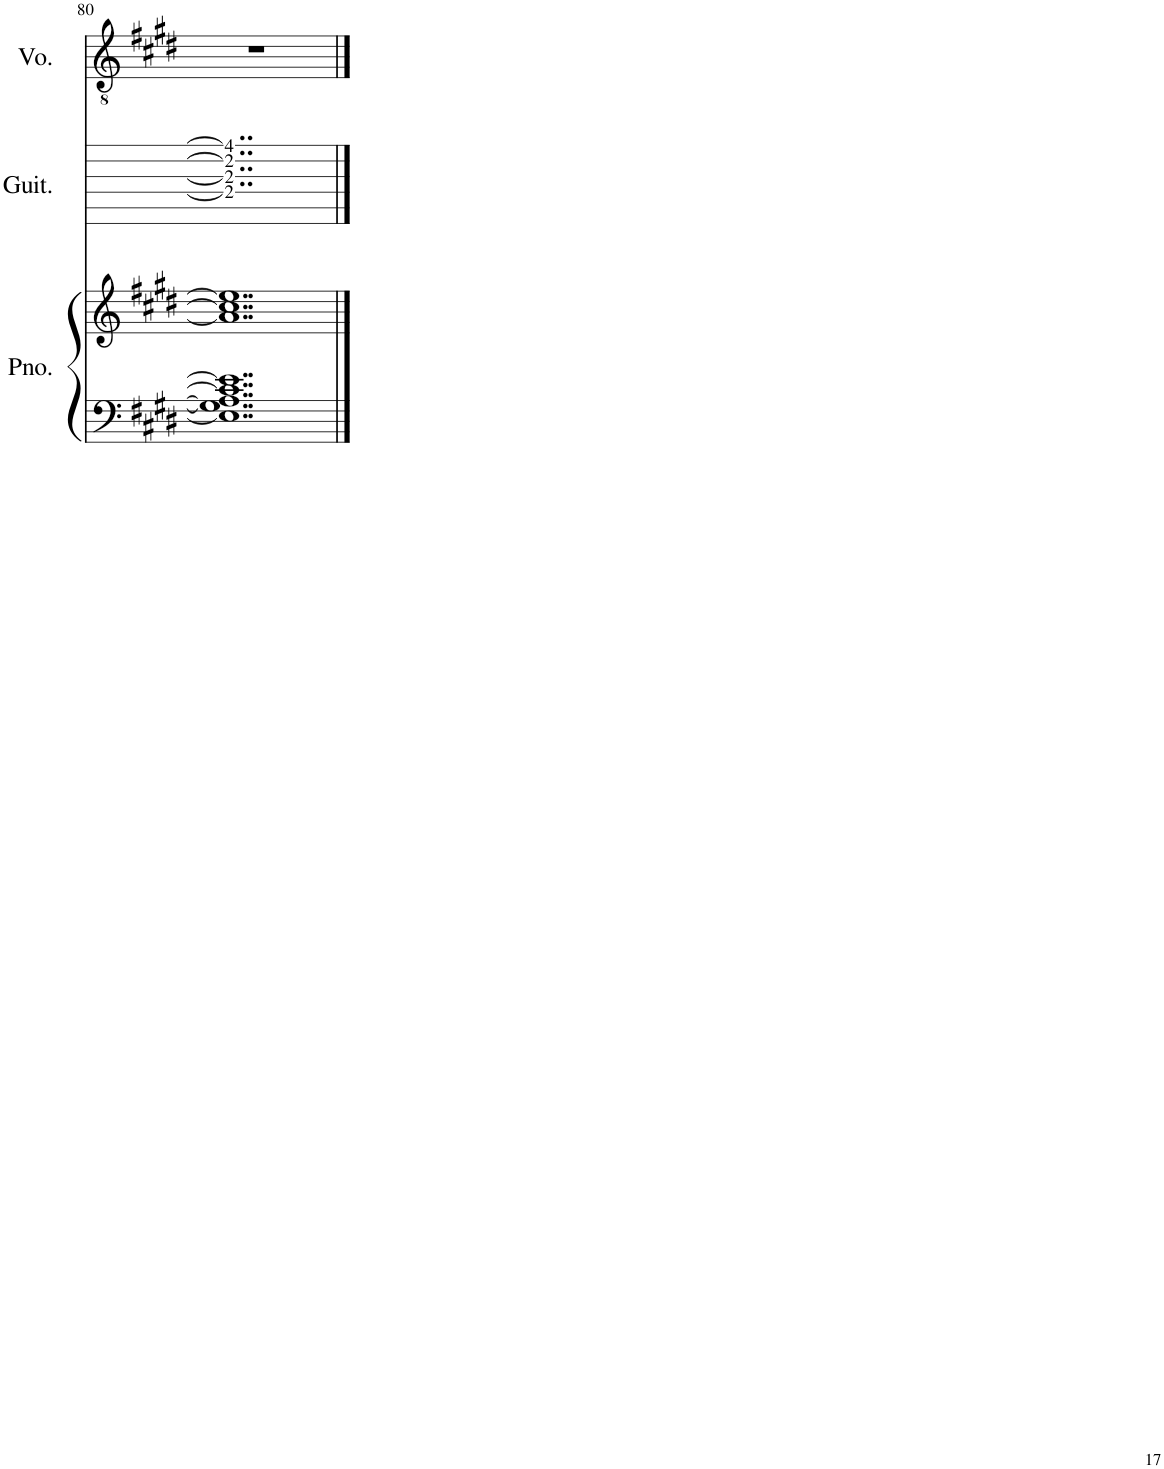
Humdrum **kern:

**kern	**kern	**kern	**kern
*part3	*part3	*part2	*part1
*staff4	*staff3	*staff2	*staff1
*I"Piano	*	*I"Acoustic Guitar	*I"Voice
*I'Pno.	*	*I'Guit.	*I'Vo.
!!LO:PB:g=z
*clefF4	*clefG2	*	*clefGv2
*k[f#c#g#d#]	*k[f#c#g#d#]	*k[f#c#g#d#]	*k[f#c#g#d#]
*M7/4	*M7/4	*M7/4	*M7/4
=80	=80	=80	=80
1..E] 1..G#] 1..A] 1..c#] 1..e]	1..a] 1..cc#] 1..ee]	1..E] 1..A] 1..c#] 1..g#]	1..r
==	==	==	==
*-	*-	*-	*-
